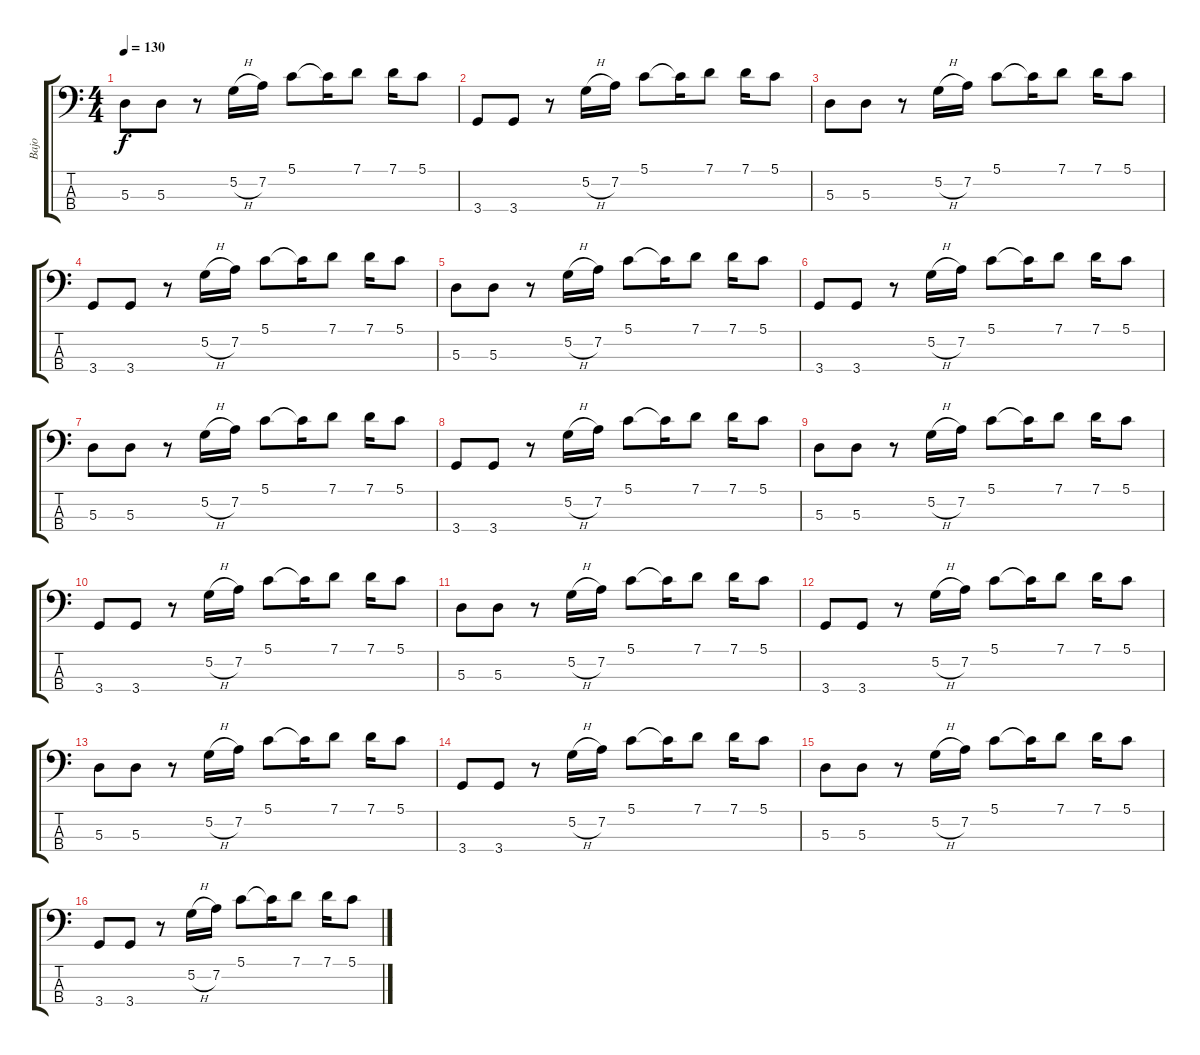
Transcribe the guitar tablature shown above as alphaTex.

\track ("Bajo" "Bajo") {instrument electricbassfinger}
\staff {score tabs}
\tuning (G2 D2 A1 E1) {hide}
\ts (4 4)
\tempo 130
\clef f4
\ks c
5.3.8{dy f} 5.3.8 r.8 5.2{h}.16 7.2.16 5.1.8 5.1{t}.16 7.1.8 7.1.16 5.1.8 |
3.4.8 3.4.8 r.8 5.2{h}.16 7.2.16 5.1.8 5.1{t}.16 7.1.8 7.1.16 5.1.8 |
5.3.8 5.3.8 r.8 5.2{h}.16 7.2.16 5.1.8 5.1{t}.16 7.1.8 7.1.16 5.1.8 |
3.4.8 3.4.8 r.8 5.2{h}.16 7.2.16 5.1.8 5.1{t}.16 7.1.8 7.1.16 5.1.8 |
5.3.8 5.3.8 r.8 5.2{h}.16 7.2.16 5.1.8 5.1{t}.16 7.1.8 7.1.16 5.1.8 |
3.4.8 3.4.8 r.8 5.2{h}.16 7.2.16 5.1.8 5.1{t}.16 7.1.8 7.1.16 5.1.8 |
5.3.8 5.3.8 r.8 5.2{h}.16 7.2.16 5.1.8 5.1{t}.16 7.1.8 7.1.16 5.1.8 |
3.4.8 3.4.8 r.8 5.2{h}.16 7.2.16 5.1.8 5.1{t}.16 7.1.8 7.1.16 5.1.8 |
5.3.8 5.3.8 r.8 5.2{h}.16 7.2.16 5.1.8 5.1{t}.16 7.1.8 7.1.16 5.1.8 |
3.4.8 3.4.8 r.8 5.2{h}.16 7.2.16 5.1.8 5.1{t}.16 7.1.8 7.1.16 5.1.8 |
5.3.8 5.3.8 r.8 5.2{h}.16 7.2.16 5.1.8 5.1{t}.16 7.1.8 7.1.16 5.1.8 |
3.4.8 3.4.8 r.8 5.2{h}.16 7.2.16 5.1.8 5.1{t}.16 7.1.8 7.1.16 5.1.8 |
5.3.8 5.3.8 r.8 5.2{h}.16 7.2.16 5.1.8 5.1{t}.16 7.1.8 7.1.16 5.1.8 |
3.4.8 3.4.8 r.8 5.2{h}.16 7.2.16 5.1.8 5.1{t}.16 7.1.8 7.1.16 5.1.8 |
5.3.8 5.3.8 r.8 5.2{h}.16 7.2.16 5.1.8 5.1{t}.16 7.1.8 7.1.16 5.1.8 |
3.4.8 3.4.8 r.8 5.2{h}.16 7.2.16 5.1.8 5.1{t}.16 7.1.8 7.1.16 5.1.8
